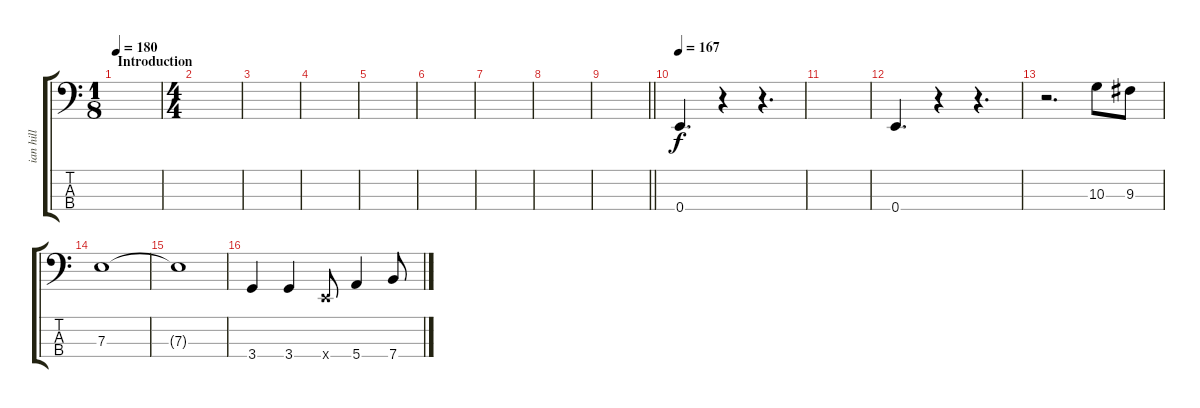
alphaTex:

\track ("ian hill" "ian hill") {instrument electricbasspick}
\staff {score tabs}
\tuning (G2 D2 A1 E1) {hide}
\ts (1 8)
\section ("" "Introduction")
\tempo 180
\clef f4
\ks c
|
\ts (4 4)
|
|
|
|
|
|
|
\barLineRight lightlight
|
\tempo 167
0.4.4{d} r.4 r.4{d} |
|
0.4.4{d} r.4 r.4{d} |
r.2{d} 10.3.8 9.3.8 |
7.3.1 |
7.3{t}.1 |
3.4.4 3.4.4 0.4{x}.8 5.4.4 7.4.8
